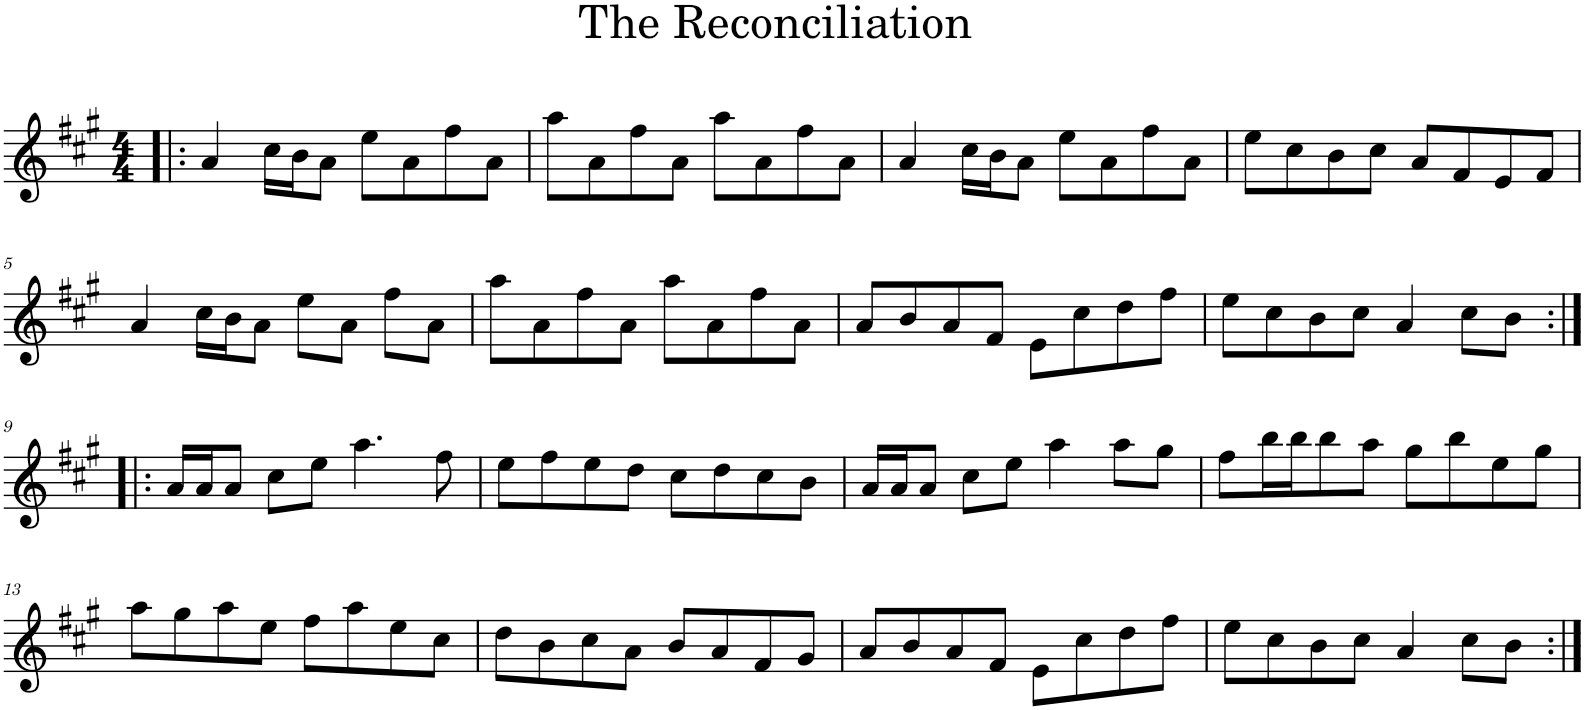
**kern
*part1
*staff1
*I"Piano
*I'Pno
*clefG2
*k[f#c#g#]
*A:
*M4/4
=1!|:
4a/
16cc#\LL
16b\J
8a\J
8ee\L
8a\
8ff#\
8a\J
=2
8aa\L
8a\
8ff#\
8a\J
8aa\L
8a\
8ff#\
8a\J
=3
4a/
16cc#\LL
16b\J
8a\J
8ee\L
8a\
8ff#\
8a\J
=4
8ee\L
8cc#\
8b\
8cc#\J
8a/L
8f#/
8e/
8f#/J
!!LO:LB:g=z
=5
4a/
16cc#\LL
16b\J
8a\J
8ee\L
8a\J
8ff#\L
8a\J
=6
8aa\L
8a\
8ff#\
8a\J
8aa\L
8a\
8ff#\
8a\J
=7
8a/L
8b/
8a/
8f#/J
8e\L
8cc#\
8dd\
8ff#\J
=8
8ee\L
8cc#\
8b\
8cc#\J
4a/
8cc#\L
8b\J
!!LO:LB:g=z
=9:|!|:
16a/LL
16a/J
8a/J
8cc#\L
8ee\J
4.aa\
8ff#\
=10
8ee\L
8ff#\
8ee\
8dd\J
8cc#\L
8dd\
8cc#\
8b\J
=11
16a/LL
16a/J
8a/J
8cc#\L
8ee\J
4aa\
8aa\L
8gg#\J
=12
8ff#\L
16bb\L
16bb\J
8bb\
8aa\J
8gg#\L
8bb\
8ee\
8gg#\J
!!LO:LB:g=z
=13
8aa\L
8gg#\
8aa\
8ee\J
8ff#\L
8aa\
8ee\
8cc#\J
=14
8dd\L
8b\
8cc#\
8a\J
8b/L
8a/
8f#/
8g#/J
=15
8a/L
8b/
8a/
8f#/J
8e\L
8cc#\
8dd\
8ff#\J
=16
8ee\L
8cc#\
8b\
8cc#\J
4a/
8cc#\L
8b\J
=:|!
*-
